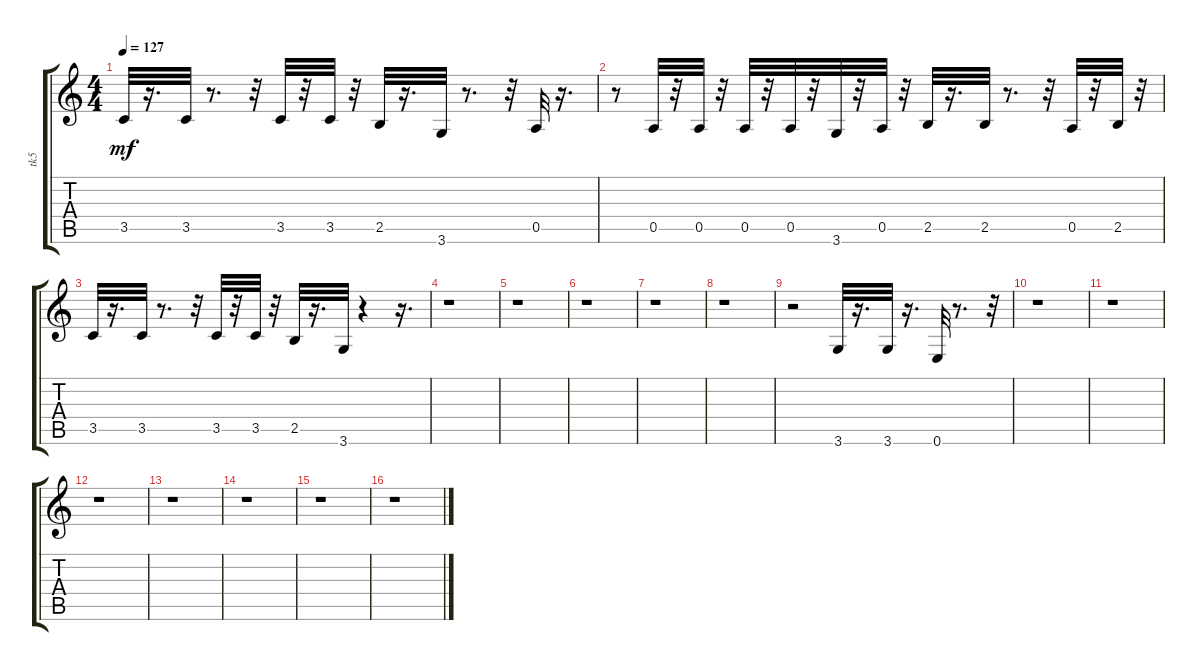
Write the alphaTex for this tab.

\track ("tk5" "tk5") {instrument electricguitarmuted}
\staff {score tabs}
\tuning (E4 B3 G3 D3 A2 E2) {hide}
\ts (4 4)
\tempo 127
\clef g2
\ks c
3.5.32{dy mf} r.16{d} 3.5.32 r.8{d} r.32 3.5.32 r.32 3.5.32 r.32 2.5.32 r.16{d} 3.6.32 r.8{d} r.32 0.5.32 r.16{d} |
r.8 0.5.32 r.32 0.5.32 r.32 0.5.32 r.32 0.5.32 r.32 3.6.32 r.32 0.5.32 r.32 2.5.32 r.16{d} 2.5.32 r.8{d} r.32 0.5.32 r.32 2.5.32 r.32 |
3.5.32 r.16{d} 3.5.32 r.8{d} r.32 3.5.32 r.32 3.5.32 r.32 2.5.32 r.16{d} 3.6.32 r.4 r.16{d} |
r.1 |
r.1 |
r.1 |
r.1 |
r.1 |
r.2 3.6.32 r.16{d} 3.6.32 r.16{d} 0.6.32 r.8{d} r.32 |
r.1 |
r.1 |
r.1 |
r.1 |
r.1 |
r.1 |
r.1
